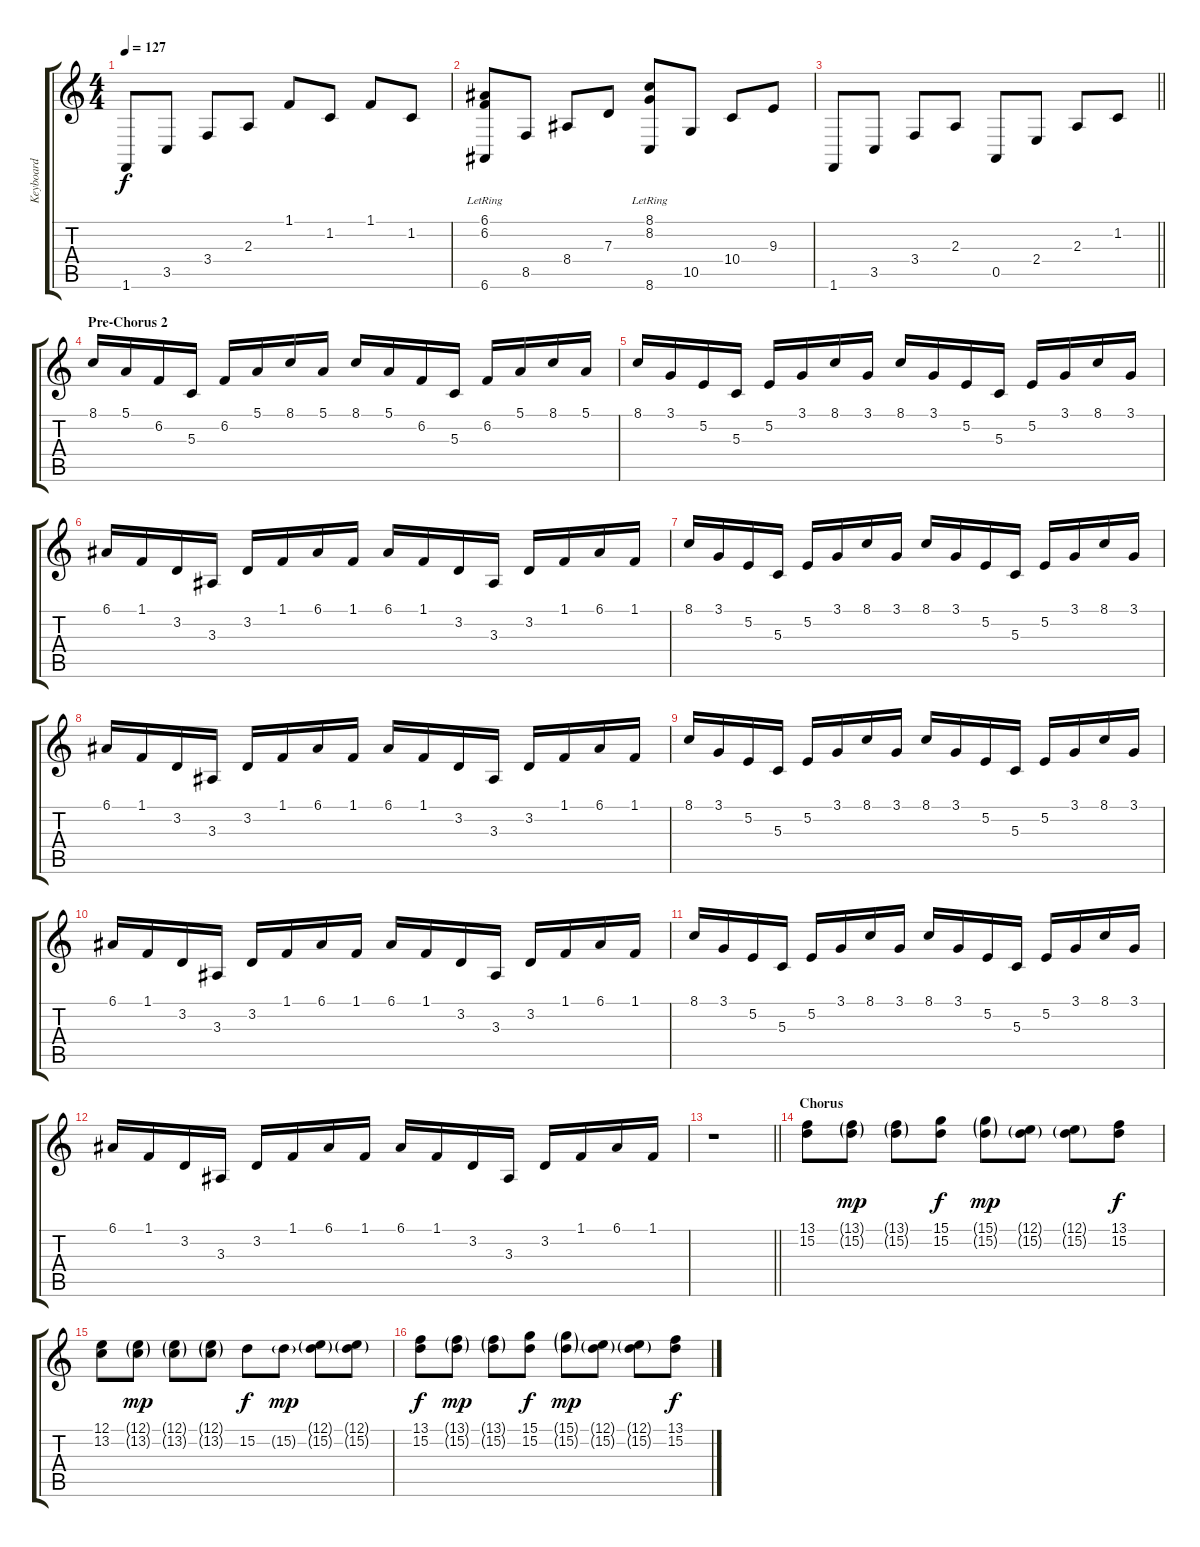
\track ("Keyboard" "Keyboard") {instrument electricgrandpiano}
\staff {score tabs}
\tuning (E4 B3 G3 D3 A2 E2) {hide}
\ts (4 4)
\tempo 127
\clef g2
\ks c
1.6.8{dy f} 3.5.8 3.4.8 2.3.8 1.1.8 1.2.8 1.1.8 1.2.8 |
(6.1{lr} 6.2{lr} 6.6).8 8.5.8 8.4.8 7.3.8 (8.1{lr} 8.2{lr} 8.6).8 10.5.8 10.4.8 9.3.8 |
\barLineRight lightlight
1.6.8 3.5.8 3.4.8 2.3.8 0.5.8 2.4.8 2.3.8 1.2.8 |
\section ("" "Pre-Chorus 2")
8.1.16{volume 8 instrument drawbarorgan} 5.1.16 6.2.16 5.3.16 6.2.16 5.1.16 8.1.16 5.1.16 8.1.16 5.1.16 6.2.16 5.3.16 6.2.16 5.1.16 8.1.16 5.1.16 |
8.1.16 3.1.16 5.2.16 5.3.16 5.2.16 3.1.16 8.1.16 3.1.16 8.1.16 3.1.16 5.2.16 5.3.16 5.2.16 3.1.16 8.1.16 3.1.16 |
6.1.16 1.1.16 3.2.16 3.3.16 3.2.16 1.1.16 6.1.16 1.1.16 6.1.16 1.1.16 3.2.16 3.3.16 3.2.16 1.1.16 6.1.16 1.1.16 |
8.1.16 3.1.16 5.2.16 5.3.16 5.2.16 3.1.16 8.1.16 3.1.16 8.1.16 3.1.16 5.2.16 5.3.16 5.2.16 3.1.16 8.1.16 3.1.16 |
6.1.16 1.1.16 3.2.16 3.3.16 3.2.16 1.1.16 6.1.16 1.1.16 6.1.16 1.1.16 3.2.16 3.3.16 3.2.16 1.1.16 6.1.16 1.1.16 |
8.1.16 3.1.16 5.2.16 5.3.16 5.2.16 3.1.16 8.1.16 3.1.16 8.1.16 3.1.16 5.2.16 5.3.16 5.2.16 3.1.16 8.1.16 3.1.16 |
6.1.16 1.1.16 3.2.16 3.3.16 3.2.16 1.1.16 6.1.16 1.1.16 6.1.16 1.1.16 3.2.16 3.3.16 3.2.16 1.1.16 6.1.16 1.1.16 |
8.1.16 3.1.16 5.2.16 5.3.16 5.2.16 3.1.16 8.1.16 3.1.16 8.1.16 3.1.16 5.2.16 5.3.16 5.2.16 3.1.16 8.1.16 3.1.16 |
6.1.16 1.1.16 3.2.16 3.3.16 3.2.16 1.1.16 6.1.16 1.1.16 6.1.16 1.1.16 3.2.16 3.3.16 3.2.16 1.1.16 6.1.16 1.1.16 |
\barLineRight lightlight
r.1 |
\section ("" "Chorus")
(13.1 15.2).8{volume 12 instrument electricgrandpiano} (13.1{g} 15.2{g}).8{dy mp} (13.1{g} 15.2{g}).8 (15.1 15.2).8{dy f} (15.1{g} 15.2{g}).8{dy mp} (12.1{g} 15.2{g}).8 (12.1{g} 15.2{g}).8 (13.1 15.2).8{dy f} |
(12.1 13.2).8 (12.1{g} 13.2{g}).8{dy mp} (12.1{g} 13.2{g}).8 (12.1{g} 13.2{g}).8 15.2.8{dy f} 15.2{g}.8{dy mp} (12.1{g} 15.2{g}).8 (12.1{g} 15.2{g}).8 |
(13.1 15.2).8{dy f} (13.1{g} 15.2{g}).8{dy mp} (13.1{g} 15.2{g}).8 (15.1 15.2).8{dy f} (15.1{g} 15.2{g}).8{dy mp} (12.1{g} 15.2{g}).8 (12.1{g} 15.2{g}).8 (13.1 15.2).8{dy f}
